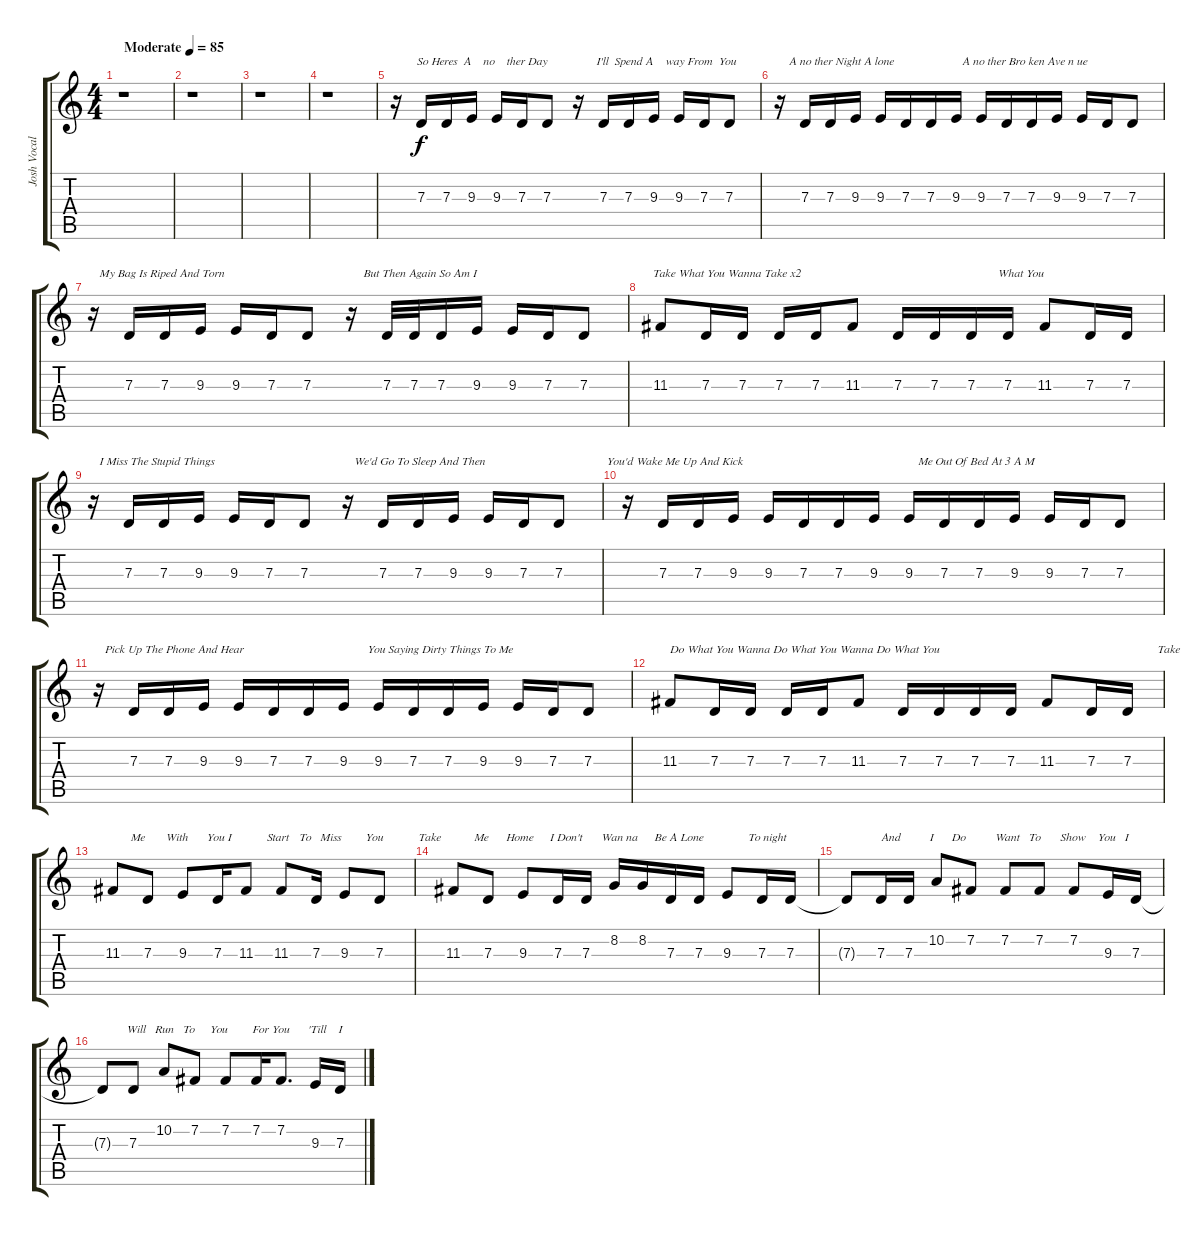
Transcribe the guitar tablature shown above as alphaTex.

\track ("Josh Vocals" "Josh Vocal") {instrument lead2sawtooth}
\staff {score tabs}
\tuning (E4 B3 G3 D3 A2 E2) {hide}
\ts (4 4)
\tempo (85 "Moderate")
\clef g2
\ks c
r.1{dy f instrument lead2sawtooth} |
r.1 |
r.1 |
r.1 |
r.16{txt "       So Heres  A    no    ther Day"} 7.3.16 7.3.16 9.3.16 9.3.16 7.3.16 7.3.8 r.16{txt "      I'll  Spend A    way From  You"} 7.3.16 7.3.16 9.3.16 9.3.16 7.3.16 7.3.8 |
r.16{txt "   A no ther Night A lone"} 7.3.16 7.3.16 9.3.16 9.3.16 7.3.16 7.3.16 9.3.16{txt "  A no ther Bro ken Ave n ue"} 9.3.16 7.3.16 7.3.16 9.3.16 9.3.16 7.3.16 7.3.8 |
r.16{txt "  My Bag Is Riped And Torn"} 7.3.16 7.3.16 9.3.16 9.3.16 7.3.16 7.3.8 r.16{txt "    But Then Again So Am I"} 7.3.32 7.3.32 7.3.16 9.3.16 9.3.16 7.3.16 7.3.8{txt "                       Take What You Wanna Take x2"} |
11.3.8 7.3.16 7.3.16 7.3.16 7.3.16 11.3.8 7.3.16 7.3.16{txt "                     What You"} 7.3.16 7.3.16 11.3.8 7.3.16 7.3.16 |
r.16{txt "  I Miss The Stupid Things"} 7.3.16 7.3.16 9.3.16 9.3.16 7.3.16 7.3.8 r.16{txt "  We'd Go To Sleep And Then"} 7.3.16 7.3.16 9.3.16 9.3.16 7.3.16 7.3.8{txt "                You'd Wake Me Up And Kick"} |
r.16 7.3.16 7.3.16 9.3.16 9.3.16 7.3.16 7.3.16 9.3.16 9.3.16{txt "   Me Out Of Bed At 3 A M"} 7.3.16 7.3.16 9.3.16 9.3.16 7.3.16 7.3.8 |
r.16{txt "  Pick Up The Phone And Hear"} 7.3.16 7.3.16 9.3.16 9.3.16 7.3.16 7.3.16 9.3.16{txt "        You Saying Dirty Things To Me"} 9.3.16 7.3.16 7.3.16 9.3.16 9.3.16 7.3.16 7.3.8 |
11.3.8{txt "Do What You Wanna Do What You Wanna Do What You"} 7.3.16 7.3.16 7.3.16 7.3.16 11.3.8 7.3.16 7.3.16 7.3.16 7.3.16 11.3.8 7.3.16 7.3.16{txt "          Take"} |
11.3.8{txt "      Me"} 7.3.8{txt "      With"} 9.3.8{txt "        You I"} 7.3.16 11.3.8{txt "       Start"} 11.3.8{txt "      To   Miss"} 7.3.16 9.3.8{txt "       You"} 7.3.8{txt "             Take"} |
11.3.8{txt "       Me"} 7.3.8{txt "      Home"} 9.3.8{txt "         I Don't"} 7.3.16 7.3.16{txt "     Wan na"} 8.2.16 8.2.16{txt "    Be A Lone"} 7.3.16 7.3.16 9.3.8{txt "       To night"} 7.3.16 7.3.16 |
7.3{t}.8 7.3.16{txt "And"} 7.3.16{txt "       I      Do"} 10.2.8 7.2.8{txt "        Want   To"} 7.2.8 7.2.8{txt "       Show "} 7.2.8{txt "        You   I"} 9.3.16 7.3.16 |
7.3{t}.8{txt "        Will   Run   To     You"} 7.3.8 10.2.8 7.2.8 7.2.8{txt "         For You"} 7.2.16 7.2.8{d txt "         'Till    I"} 9.3.16 7.3.16
